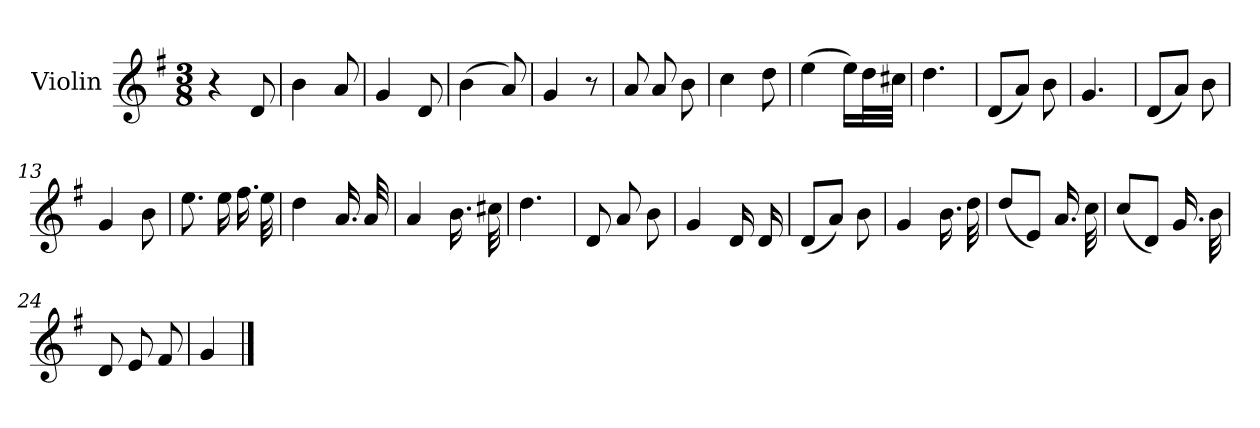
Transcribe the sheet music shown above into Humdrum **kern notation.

**kern	**dynam
*part1	*part1
*staff1	*staff1
*I"Violin	*
*I'Vln.	*
*clefG2	*
*k[f#]	*
*M3/8	*
=1	=1
!	!LO:DY:a
4r	Andante
8d/	.
=2	=2
4b\	.
8a/	.
=3	=3
4g/	.
8d/	.
=4	=4
(>4b\	.
8a/)	.
=5	=5
4g/	.
8r	.
=6	=6
8a/	.
8a/	.
8b\	.
=7	=7
4cc\	.
8dd\	.
=8	=8
(>4ee\	.
16eeLL)	.
32ddL	.
32cc#XJJJ	.
=9	=9
4.dd\	.
=10	=10
(<8dL	.
8aJ)	.
8b\	.
!!LO:LB:g=z
=11	=11
4.g/	.
=12	=12
(<8dL	.
8aJ)	.
8b\	.
=13	=13
4g/	.
8b\	.
=14	=14
8.ee\	.
16ee\	.
16.ff#\	.
32ee\	.
=15	=15
4dd\	.
16.a/	.
32a/	.
=16	=16
4a/	.
16.b\	.
32cc#X\	.
=17	=17
4.dd\	.
=18	=18
8d/	.
8a/	.
8b\	.
=19	=19
4g/	.
16d/	.
16d/	.
!!LO:LB:g=z
=20	=20
(<8dL	.
8aJ)	.
8b\	.
=21	=21
4g/	.
16.b\	.
32dd\	.
=22	=22
(<8ddL	.
8eJ)	.
16.a/	.
32cc\	.
=23	=23
(<8ccL	.
8dJ)	.
16.g/	.
32b\	.
=24	=24
8d/	.
8e/	.
8f#/	.
=25	=25
4g/	.
==	==
*-	*-
